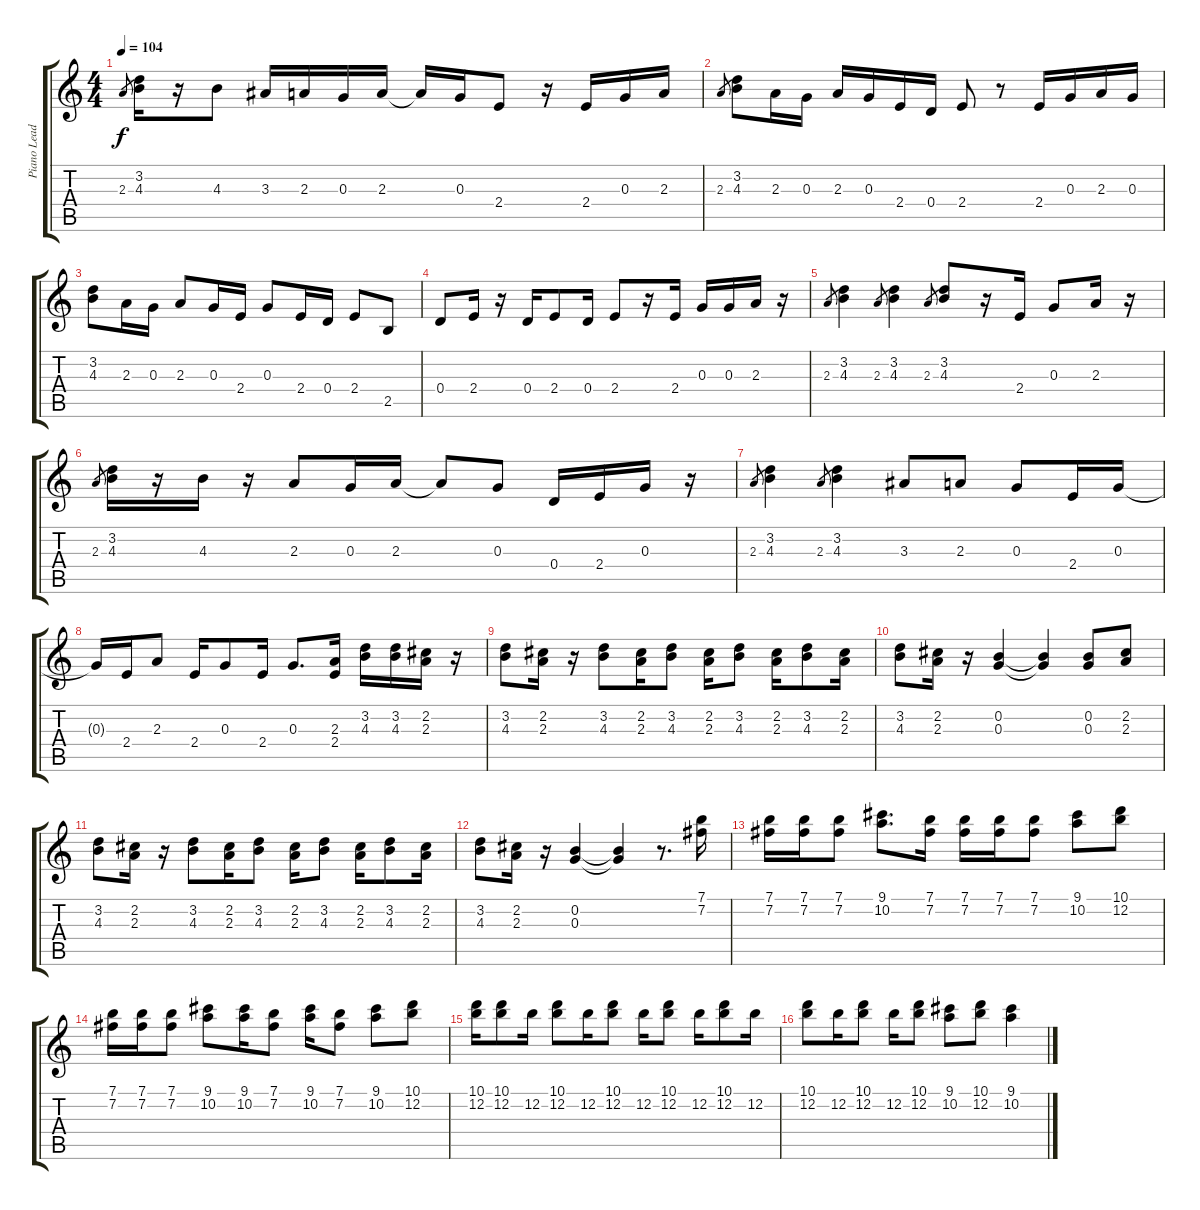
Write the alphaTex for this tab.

\track ("Piano Lead" "Piano Lead") {instrument electricpiano1}
\staff {score tabs}
\tuning (E5 B4 G4 D4 A3 E3) {hide}
\ts (4 4)
\tempo 104
\clef g2
\ks c
2.3.8{gr dy f} (3.2 4.3).16 r.16 4.3.8 3.3.16 2.3.16 0.3.16 2.3.16 2.3{t}.16 0.3.16 2.4.8 r.16 2.4.16 0.3.16 2.3.16 |
2.3.8{gr} (3.2 4.3).8 2.3.16 0.3.16 2.3.16 0.3.16 2.4.16 0.4.16 2.4.8 r.8 2.4.16 0.3.16 2.3.16 0.3.16 |
(3.2 4.3).8 2.3.16 0.3.16 2.3.8 0.3.16 2.4.16 0.3.8 2.4.16 0.4.16 2.4.8 2.5.8 |
0.4.8 2.4.16 r.16 0.4.16 2.4.8 0.4.16 2.4.8 r.16 2.4.16 0.3.16 0.3.16 2.3.16 r.16 |
2.3.8{gr} (3.2 4.3).4 2.3.8{gr} (3.2 4.3).4 2.3.8{gr} (3.2 4.3).8 r.16 2.4.16 0.3.8 2.3.16 r.16 |
2.3.8{gr} (3.2 4.3).16 r.16 4.3.16 r.16 2.3.8 0.3.16 2.3.16 2.3{t}.8 0.3.8 0.4.16 2.4.16 0.3.16 r.16 |
2.3.8{gr} (3.2 4.3).4 2.3.8{gr} (3.2 4.3).4 3.3.8 2.3.8 0.3.8 2.4.16 0.3.16 |
0.3{t}.16 2.4.16 2.3.8 2.4.16 0.3.8 2.4.16 0.3.8{d} (2.3 2.4).16 (3.2 4.3).16 (3.2 4.3).16 (2.2 2.3).16 r.16 |
(3.2 4.3).8 (2.2 2.3).16 r.16 (3.2 4.3).8 (2.2 2.3).16 (3.2 4.3).8 (2.2 2.3).16 (3.2 4.3).8 (2.2 2.3).16 (3.2 4.3).8 (2.2 2.3).16 |
(3.2 4.3).8 (2.2 2.3).16 r.16 (0.2 0.3).4 (0.2{t} 0.3{t}).4 (0.2 0.3).8 (2.2 2.3).8 |
(3.2 4.3).8 (2.2 2.3).16 r.16 (3.2 4.3).8 (2.2 2.3).16 (3.2 4.3).8 (2.2 2.3).16 (3.2 4.3).8 (2.2 2.3).16 (3.2 4.3).8 (2.2 2.3).16 |
(3.2 4.3).8 (2.2 2.3).16 r.16 (0.2 0.3).4 (0.2{t} 0.3{t}).4 r.8{d} (7.1 7.2).16 |
(7.1 7.2).16 (7.1 7.2).16 (7.1 7.2).8 (9.1 10.2).8{d} (7.1 7.2).16 (7.1 7.2).16 (7.1 7.2).16 (7.1 7.2).8 (9.1 10.2).8 (10.1 12.2).8 |
(7.1 7.2).16 (7.1 7.2).16 (7.1 7.2).8 (9.1 10.2).8 (9.1 10.2).16 (7.1 7.2).8 (9.1 10.2).16 (7.1 7.2).8 (9.1 10.2).8 (10.1 12.2).8 |
(10.1 12.2).16 (10.1 12.2).8 12.2.16 (10.1 12.2).8 12.2.16 (10.1 12.2).8 12.2.16 (10.1 12.2).8 12.2.16 (10.1 12.2).8 12.2.16 |
(10.1 12.2).8 12.2.16 (10.1 12.2).8 12.2.16 (10.1 12.2).8 (9.1 10.2).8 (10.1 12.2).8 (9.1 10.2).4
